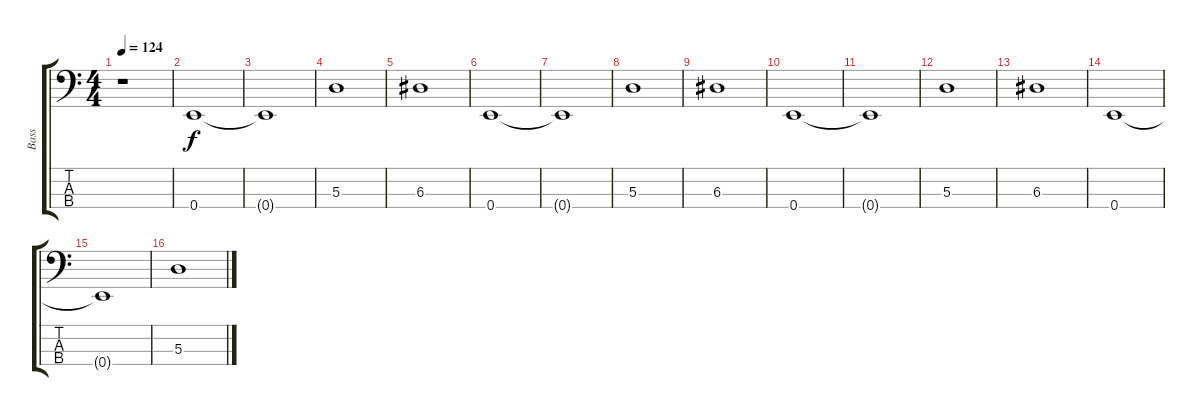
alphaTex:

\track ("Bass" "Bass") {instrument electricbasspick}
\staff {score tabs}
\tuning (G2 D2 A1 E1) {hide}
\ts (4 4)
\tempo 124
\clef f4
\ks c
r.1{dy f} |
0.4.1 |
0.4{t}.1 |
5.3.1 |
6.3.1 |
0.4.1 |
0.4{t}.1 |
5.3.1 |
6.3.1 |
0.4.1 |
0.4{t}.1 |
5.3.1 |
6.3.1 |
0.4.1 |
0.4{t}.1 |
5.3.1
